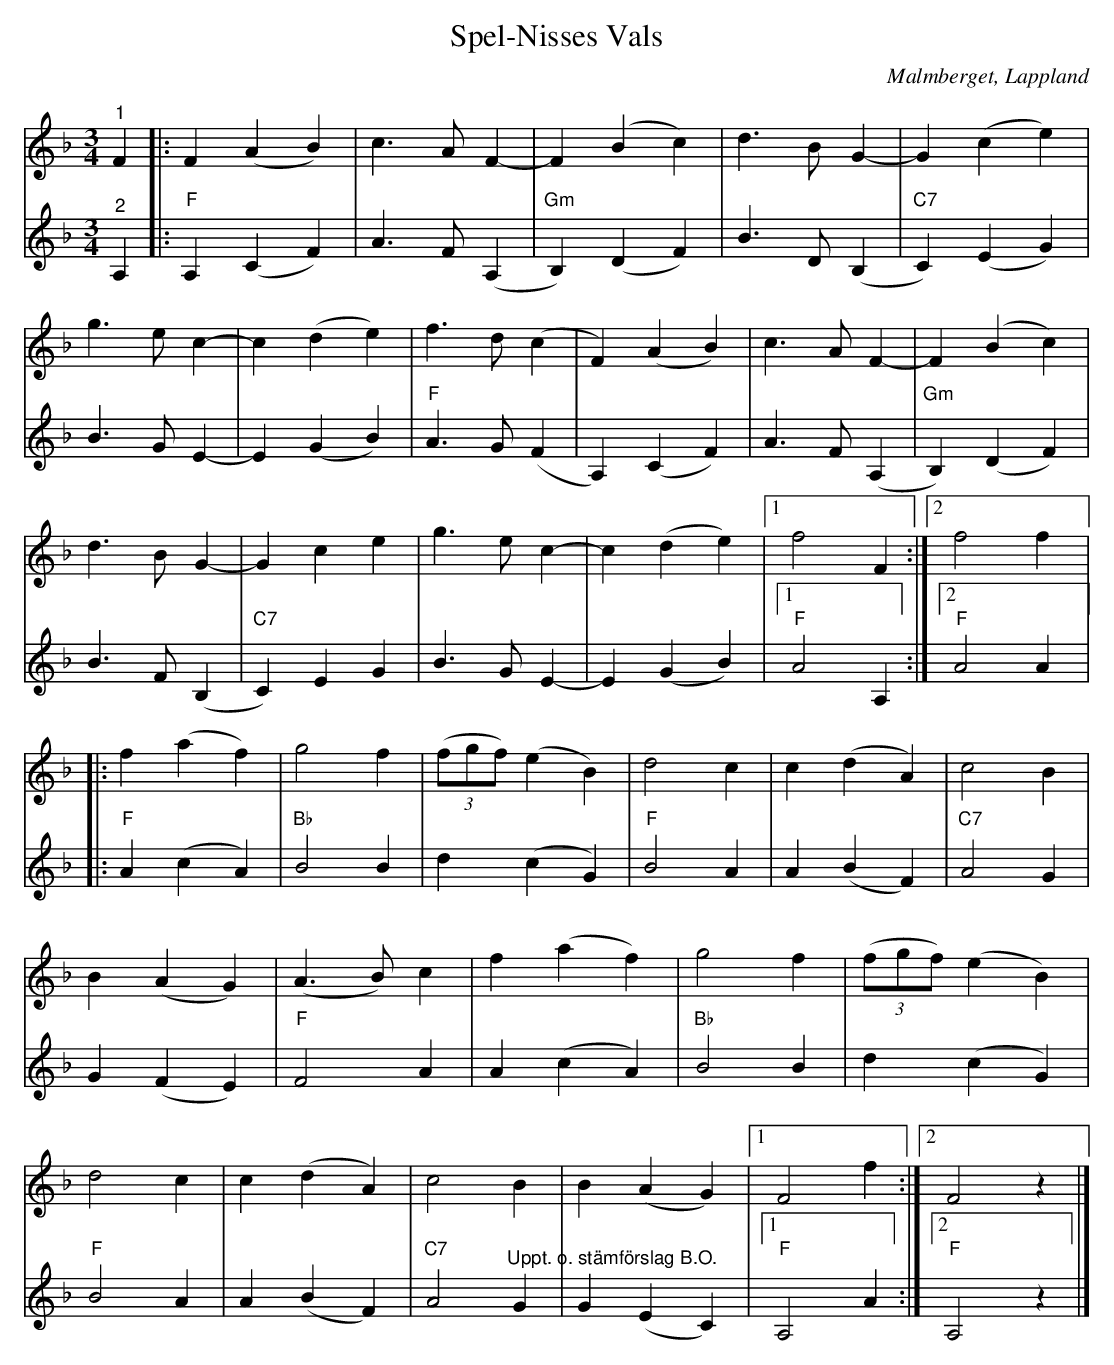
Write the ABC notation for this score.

X:1
T:Spel-Nisses Vals
O:Malmberget, Lappland
L:1/4
M:3/4
K:F
V:1
"^1" F |: F (A B) | c3/2 A/ F- | F (B c) | d3/2 B/ G- | G (c e) |
g3/2 e/ c- | c (d e) | f3/2 d/ (c | F) (A B) | c3/2 A/ F- | F (B c) |
d3/2 B/ G- | G c e | g3/2 e/ c- | c (d e) |1 f2 F :|2 f2 f |:
f (a f) | g2 f | (3(f/g/f/) (e B) | d2 c | c (d A) | c2 B |
B (A G) | (A3/2 B/) c | f (a f) | g2 f | (3(f/g/f/) (e B) |
d2 c | c (d A) | c2 B | B (A G) |1 F2 f :|2 F2 z |]
V:2
"^2" A, |:"F" A, (C F) | A3/2 F/ (A, |"Gm" B,) (D F) | B3/2 D/ (B, |"C7" C) (E G) | B3/2 G/ E- |
E (G B) |"F" A3/2 G/ (F | A,) (C F) | A3/2 F/ (A, |"Gm" B,) (D F) | B3/2 F/ (B, |"C7" C) E G |
B3/2 G/ E- | E (G B) |1"F" A2 A, :|2"F" A2 A |:"F" A (c A) |"Bb" B2 B | d (c G) |
"F" B2 A | A (B F) | "C7" A2 G | G (F E) |"F" F2 A | A (c A) |"Bb"  B2 B | d (c G) |"F" B2 A |
A (B F) |"C7" A2  "^Uppt. o. stämförslag B.O."G | G (E C) |1"F" A,2 A :|2"F" A,2 z |]
